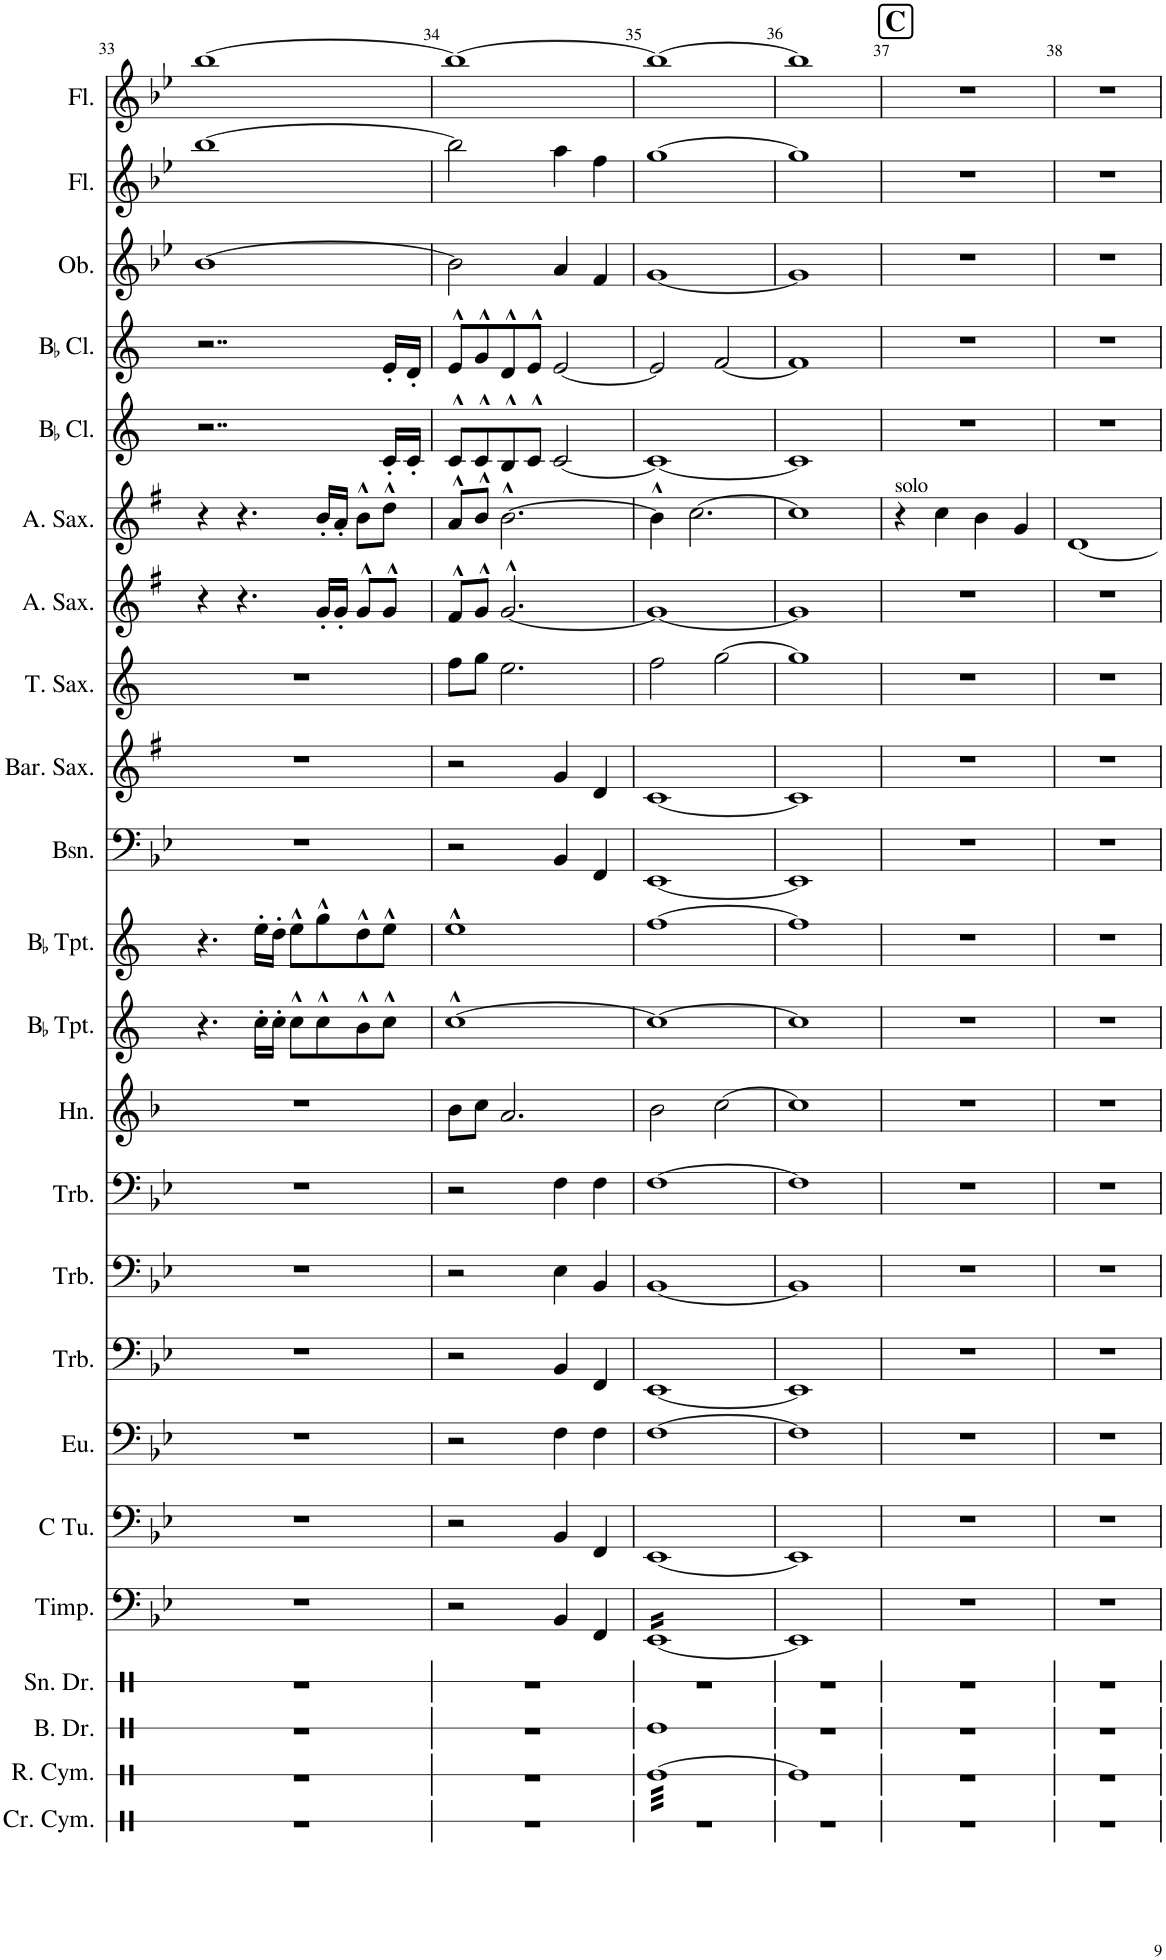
**kern	**kern	**kern	**kern	**kern	**kern	**kern	**kern	**kern	**kern	**kern	**kern	**kern	**kern	**kern	**kern	**kern	**kern	**kern	**kern	**kern	**kern	**kern
*part23	*part22	*part21	*part20	*part19	*part18	*part17	*part16	*part15	*part14	*part13	*part12	*part11	*part10	*part9	*part8	*part7	*part6	*part5	*part4	*part3	*part2	*part1
*staff23	*staff22	*staff21	*staff20	*staff19	*staff18	*staff17	*staff16	*staff15	*staff14	*staff13	*staff12	*staff11	*staff10	*staff9	*staff8	*staff7	*staff6	*staff5	*staff4	*staff3	*staff2	*staff1
*I"Crash Cymbal	*I"Ride Cymbal	*I"Bass Drum	*I"Snare Drum	*I"Timpani	*I"C Tuba	*I"Euphonium	*I"Trombone 3	*I"Trombone 2	*I"Trombone 1	*I"Horn	*I"BaccidentalFlat Trumpet	*I"BaccidentalFlat Trumpet	*I"Bassoon	*I"Baritone Saxophone	*I"Tenor Saxophone	*I"Alto Saxophone	*I"Alto Saxophone	*I"BaccidentalFlat Clarinet	*I"BaccidentalFlat Clarinet	*I"Oboe	*I"Flute	*I"Flute
*I'Cr. Cym.	*I'R. Cym.	*I'B. Dr.	*I'Sn. Dr.	*I'Timp.	*I'C Tu.	*I'Eu.	*I'Trb.	*I'Trb.	*I'Trb.	*I'Hn.	*I'BaccidentalFlat Tpt.	*I'BaccidentalFlat Tpt.	*I'Bsn.	*I'Bar. Sax.	*I'T. Sax.	*I'A. Sax.	*I'A. Sax.	*I'BaccidentalFlat Cl.	*I'BaccidentalFlat Cl.	*I'Ob.	*I'Fl.	*I'Fl.
!!LO:PB:g=z
*clefX	*clefX	*clefX	*clefX	*clefF4	*clefF4	*clefF4	*clefF4	*clefF4	*clefF4	*clefG2	*clefG2	*clefG2	*clefF4	*clefG2	*clefG2	*clefG2	*clefG2	*clefG2	*clefG2	*clefG2	*clefG2	*clefG2
*	*	*	*	*	*	*	*	*	*	*Trd4c7	*Trd1c2	*Trd1c2	*	*Trd12c21	*Trd8c14	*Trd5c9	*Trd5c9	*Trd1c2	*Trd1c2	*	*	*
*k[]	*k[]	*k[]	*k[]	*k[b-e-]	*k[b-e-]	*k[b-e-]	*k[b-e-]	*k[b-e-]	*k[b-e-]	*k[b-]	*k[]	*k[]	*k[b-e-]	*k[f#]	*k[]	*k[f#]	*k[f#]	*k[]	*k[]	*k[b-e-]	*k[b-e-]	*k[b-e-]
*M4/4	*M4/4	*M4/4	*M4/4	*M4/4	*M4/4	*M4/4	*M4/4	*M4/4	*M4/4	*M4/4	*M4/4	*M4/4	*M4/4	*M4/4	*M4/4	*M4/4	*M4/4	*M4/4	*M4/4	*M4/4	*M4/4	*M4/4
=33	=33	=33	=33	=33	=33	=33	=33	=33	=33	=33	=33	=33	=33	=33	=33	=33	=33	=33	=33	=33	=33	=33
1r	1r	1r	1r	1r	1r	1r	1r	1r	1r	1r	4.r	4.r	1r	1r	1r	4r	4r	2..r	2..r	[1b-	[1bb-	[1bb-
.	.	.	.	.	.	.	.	.	.	.	.	.	.	.	.	4.r	4.r	.	.	.	.	.
.	.	.	.	.	.	.	.	.	.	.	16cc'\LL	16ee'\LL	.	.	.	.	.	.	.	.	.	.
.	.	.	.	.	.	.	.	.	.	.	16cc'\JJ	16dd'\JJ	.	.	.	.	.	.	.	.	.	.
.	.	.	.	.	.	.	.	.	.	.	8cc^^\L	8ee^^\L	.	.	.	.	.	.	.	.	.	.
.	.	.	.	.	.	.	.	.	.	.	8cc^^\	8gg^^\	.	.	.	16g'/LL	16b'/LL	.	.	.	.	.
.	.	.	.	.	.	.	.	.	.	.	.	.	.	.	.	16g'/JJ	16a'/JJ	.	.	.	.	.
.	.	.	.	.	.	.	.	.	.	.	8b^^\	8dd^^\	.	.	.	8g^^/L	8b^^\L	.	.	.	.	.
.	.	.	.	.	.	.	.	.	.	.	8cc^^\J	8ee^^\J	.	.	.	8g^^/J	8dd^^\J	16c'/LL	16e'/LL	.	.	.
.	.	.	.	.	.	.	.	.	.	.	.	.	.	.	.	.	.	16c'/JJ	16d'/JJ	.	.	.
=34	=34	=34	=34	=34	=34	=34	=34	=34	=34	=34	=34	=34	=34	=34	=34	=34	=34	=34	=34	=34	=34	=34
1r	1r	1r	1r	2r	2r	2r	2r	2r	2r	8b-\L	[1cc^^	1ee^^	2r	2r	8ff\L	8f#^^/L	8a^^/L	8c^^/L	8e^^/L	2b-\]	2bb-\]	1bb-_
.	.	.	.	.	.	.	.	.	.	8cc\J	.	.	.	.	8gg\J	8g^^/J	8b^^/J	8c^^/	8g^^/	.	.	.
.	.	.	.	.	.	.	.	.	.	2.a/	.	.	.	.	2.ee\	[2.g^^/	[2.b^^\	8B^^/	8d^^/	.	.	.
.	.	.	.	.	.	.	.	.	.	.	.	.	.	.	.	.	.	8c^^/J	8e^^/J	.	.	.
.	.	.	.	4BB-/	4BB-/	4F\	4BB-/	4E-\	4F\	.	.	.	4BB-/	4g/	.	.	.	[2c/	[2e/	4a/	4aa\	.
.	.	.	.	4FF/	4FF/	4F\	4FF/	4BB-/	4F\	.	.	.	4FF/	4d/	.	.	.	.	.	4f/	4ff\	.
=35	=35	=35	=35	=35	=35	=35	=35	=35	=35	=35	=35	=35	=35	=35	=35	=35	=35	=35	=35	=35	=35	=35
*	*tremolo	*	*	*	*	*	*	*	*	*	*	*	*	*	*	*	*	*	*	*	*	*
*	*	*	*	*tremolo	*	*	*	*	*	*	*	*	*	*	*	*	*	*	*	*	*	*
1r	[32ReLLL	1Re	1r	[16EE-LL	[1EE-	[1F	[1EE-	[1BB-	[1F	2b-\	1cc_	[1ff	[1EE-	[1c	2ff\	1g_	4b^^\]	1c_	2e/]	[1g	[1gg	1bb-_
.	32Re	.	.	.	.	.	.	.	.	.	.	.	.	.	.	.	.	.	.	.	.	.
.	32Re	.	.	16EE-	.	.	.	.	.	.	.	.	.	.	.	.	.	.	.	.	.	.
.	32Re	.	.	.	.	.	.	.	.	.	.	.	.	.	.	.	.	.	.	.	.	.
.	32Re	.	.	16EE-	.	.	.	.	.	.	.	.	.	.	.	.	.	.	.	.	.	.
.	32Re	.	.	.	.	.	.	.	.	.	.	.	.	.	.	.	.	.	.	.	.	.
.	32Re	.	.	16EE-	.	.	.	.	.	.	.	.	.	.	.	.	.	.	.	.	.	.
.	32Re	.	.	.	.	.	.	.	.	.	.	.	.	.	.	.	.	.	.	.	.	.
.	32Re	.	.	16EE-	.	.	.	.	.	.	.	.	.	.	.	.	[2.cc\	.	.	.	.	.
.	32Re	.	.	.	.	.	.	.	.	.	.	.	.	.	.	.	.	.	.	.	.	.
.	32Re	.	.	16EE-	.	.	.	.	.	.	.	.	.	.	.	.	.	.	.	.	.	.
.	32Re	.	.	.	.	.	.	.	.	.	.	.	.	.	.	.	.	.	.	.	.	.
.	32Re	.	.	16EE-	.	.	.	.	.	.	.	.	.	.	.	.	.	.	.	.	.	.
.	32Re	.	.	.	.	.	.	.	.	.	.	.	.	.	.	.	.	.	.	.	.	.
.	32Re	.	.	16EE-	.	.	.	.	.	.	.	.	.	.	.	.	.	.	.	.	.	.
.	32Re	.	.	.	.	.	.	.	.	.	.	.	.	.	.	.	.	.	.	.	.	.
.	32Re	.	.	16EE-	.	.	.	.	.	[2cc\	.	.	.	.	[2gg\	.	.	.	[2f/	.	.	.
.	32Re	.	.	.	.	.	.	.	.	.	.	.	.	.	.	.	.	.	.	.	.	.
.	32Re	.	.	16EE-	.	.	.	.	.	.	.	.	.	.	.	.	.	.	.	.	.	.
.	32Re	.	.	.	.	.	.	.	.	.	.	.	.	.	.	.	.	.	.	.	.	.
.	32Re	.	.	16EE-	.	.	.	.	.	.	.	.	.	.	.	.	.	.	.	.	.	.
.	32Re	.	.	.	.	.	.	.	.	.	.	.	.	.	.	.	.	.	.	.	.	.
.	32Re	.	.	16EE-	.	.	.	.	.	.	.	.	.	.	.	.	.	.	.	.	.	.
.	32Re	.	.	.	.	.	.	.	.	.	.	.	.	.	.	.	.	.	.	.	.	.
.	32Re	.	.	16EE-	.	.	.	.	.	.	.	.	.	.	.	.	.	.	.	.	.	.
.	32Re	.	.	.	.	.	.	.	.	.	.	.	.	.	.	.	.	.	.	.	.	.
.	32Re	.	.	16EE-	.	.	.	.	.	.	.	.	.	.	.	.	.	.	.	.	.	.
.	32Re	.	.	.	.	.	.	.	.	.	.	.	.	.	.	.	.	.	.	.	.	.
.	32Re	.	.	16EE-	.	.	.	.	.	.	.	.	.	.	.	.	.	.	.	.	.	.
.	32Re	.	.	.	.	.	.	.	.	.	.	.	.	.	.	.	.	.	.	.	.	.
.	32Re	.	.	16EE-JJ	.	.	.	.	.	.	.	.	.	.	.	.	.	.	.	.	.	.
*	*	*	*	*Xtremolo	*	*	*	*	*	*	*	*	*	*	*	*	*	*	*	*	*	*
.	32ReJJJ	.	.	.	.	.	.	.	.	.	.	.	.	.	.	.	.	.	.	.	.	.
*	*Xtremolo	*	*	*	*	*	*	*	*	*	*	*	*	*	*	*	*	*	*	*	*	*
=36	=36	=36	=36	=36	=36	=36	=36	=36	=36	=36	=36	=36	=36	=36	=36	=36	=36	=36	=36	=36	=36	=36
1r	1Re]	1r	1r	1EE-]	1EE-]	1F]	1EE-]	1BB-]	1F]	1cc]	1cc]	1ff]	1EE-]	1c]	1gg]	1g]	1cc]	1c]	1f]	1g]	1gg]	1bb-]
=37	=37	=37	=37	=37	=37	=37	=37	=37	=37	=37	=37	=37	=37	=37	=37	=37	=37	=37	=37	=37	=37	=37
!	!	!	!	!	!	!	!	!	!	!	!	!	!	!	!	!	!	!	!	!	!	!LO:TX:a:B:t=C
!	!	!	!	!	!	!	!	!	!	!	!	!	!	!	!	!	!LO:TX:a:t=solo	!	!	!	!	!
1r	1r	1r	1r	1r	1r	1r	1r	1r	1r	1r	1r	1r	1r	1r	1r	1r	4r	1r	1r	1r	1r	1r
.	.	.	.	.	.	.	.	.	.	.	.	.	.	.	.	.	4cc\	.	.	.	.	.
.	.	.	.	.	.	.	.	.	.	.	.	.	.	.	.	.	4b\	.	.	.	.	.
.	.	.	.	.	.	.	.	.	.	.	.	.	.	.	.	.	4g/	.	.	.	.	.
=38	=38	=38	=38	=38	=38	=38	=38	=38	=38	=38	=38	=38	=38	=38	=38	=38	=38	=38	=38	=38	=38	=38
1r	1r	1r	1r	1r	1r	1r	1r	1r	1r	1r	1r	1r	1r	1r	1r	1r	[1d	1r	1r	1r	1r	1r
=	=	=	=	=	=	=	=	=	=	=	=	=	=	=	=	=	=	=	=	=	=	=
*-	*-	*-	*-	*-	*-	*-	*-	*-	*-	*-	*-	*-	*-	*-	*-	*-	*-	*-	*-	*-	*-	*-
